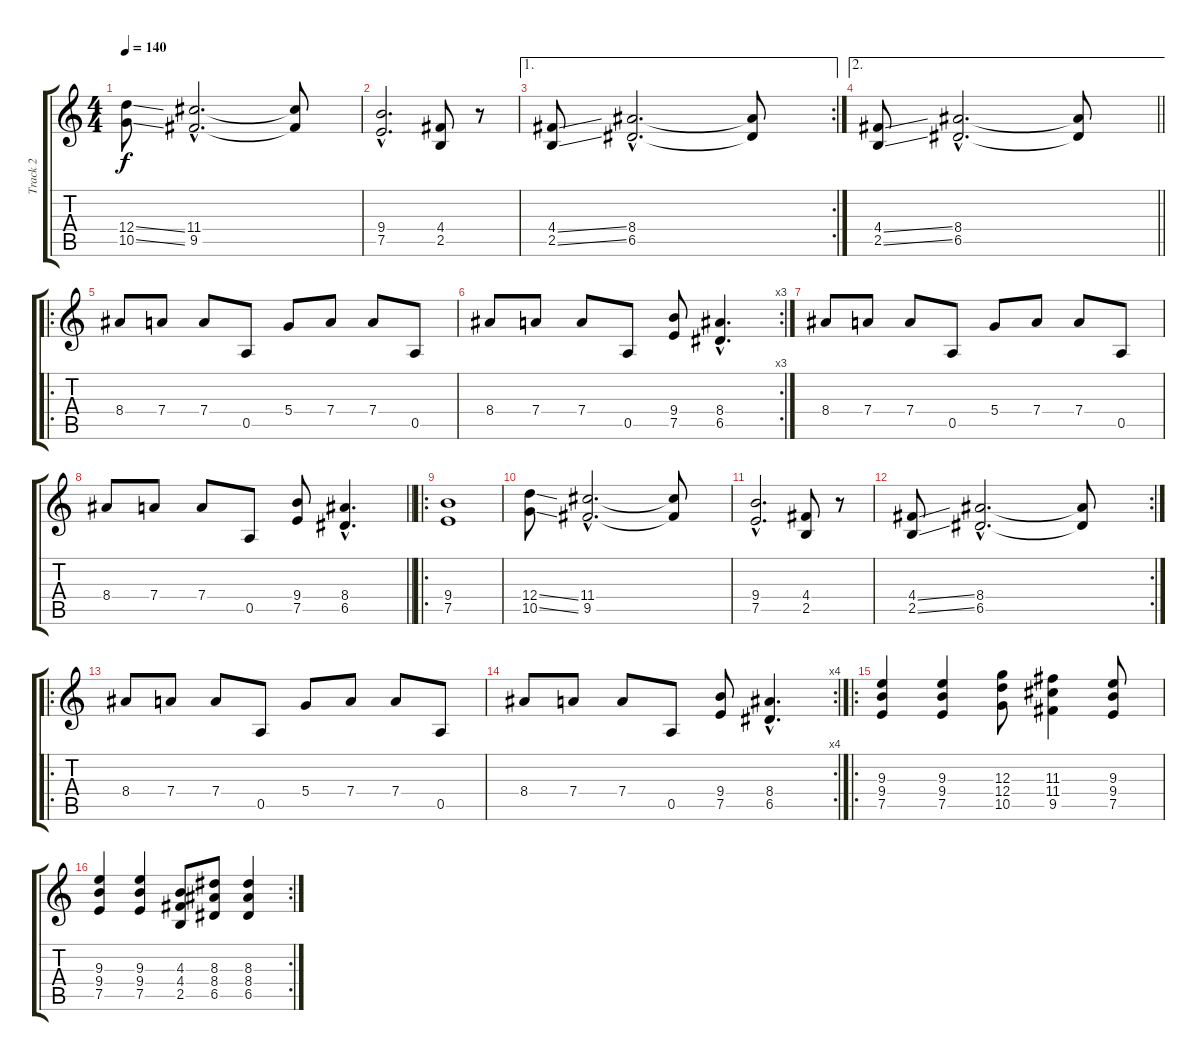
\track ("Track 2" "Track 2") {instrument distortionguitar}
\staff {score tabs}
\tuning (E4 B3 G3 D3 A2 E2) {hide}
\ts (4 4)
\tempo 140
\clef g2
\ks c
(12.4{ss} 10.5{ss}).8{dy f} (11.4{hac} 9.5{hac}).2{d} (11.4{t} 9.5{t}).8 |
(9.4{hac} 7.5{hac}).2{d} (4.4 2.5).8 r.8 |
\ae 1
\rc 2
(4.4{ss} 2.5{ss}).8 (8.4{hac} 6.5{hac}).2{d} (8.4{t} 6.5{t}).8 |
\ae 2
\barLineRight lightlight
(4.4{ss} 2.5{ss}).8 (8.4{hac} 6.5{hac}).2{d} (8.4{t} 6.5{t}).8 |
\ro
8.4.8 7.4.8 7.4.8 0.5.8 5.4.8 7.4.8 7.4.8 0.5.8 |
\rc 3
8.4.8 7.4.8 7.4.8 0.5.8 (9.4 7.5).8 (8.4{hac} 6.5{hac}).4{d} |
8.4.8 7.4.8 7.4.8 0.5.8 5.4.8 7.4.8 7.4.8 0.5.8 |
\barLineRight lightlight
8.4.8 7.4.8 7.4.8 0.5.8 (9.4 7.5).8 (8.4{hac} 6.5{hac}).4{d} |
\ro
(9.4 7.5).1 |
(12.4{ss} 10.5{ss}).8 (11.4{hac} 9.5{hac}).2{d} (11.4{t} 9.5{t}).8 |
(9.4{hac} 7.5{hac}).2{d} (4.4 2.5).8 r.8 |
\rc 2
(4.4{ss} 2.5{ss}).8 (8.4{hac} 6.5{hac}).2{d} (8.4{t} 6.5{t}).8 |
\ro
8.4.8 7.4.8 7.4.8 0.5.8 5.4.8 7.4.8 7.4.8 0.5.8 |
\rc 4
8.4.8 7.4.8 7.4.8 0.5.8 (9.4 7.5).8 (8.4{hac} 6.5{hac}).4{d} |
\ro
(9.3 9.4 7.5).4 (9.3 9.4 7.5).4 (12.3 12.4 10.5).8 (11.3 11.4 9.5).4 (9.3 9.4 7.5).8 |
\rc 2
(9.3 9.4 7.5).4 (9.3 9.4 7.5).4 (4.3 4.4 2.5).8 (8.3 8.4 6.5).8 (8.3 8.4 6.5).4
